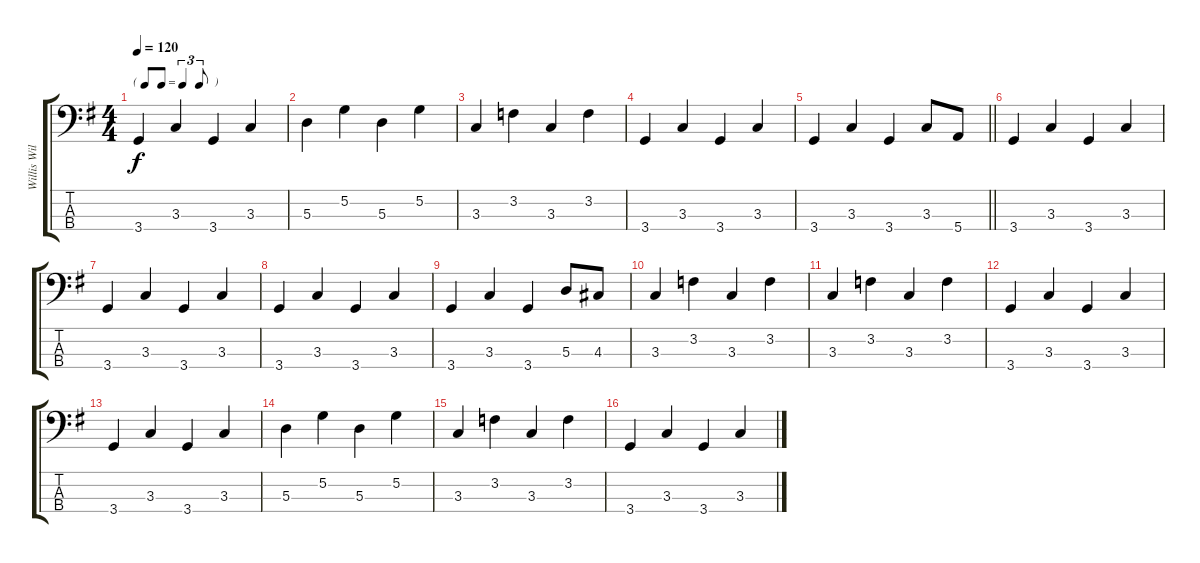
\track ("Willis Williams - Bass" "Willis Wil") {instrument electricbassfinger}
\staff {score tabs}
\tuning (G2 D2 A1 E1) {hide}
\ts (4 4)
\tf triplet8th
\tempo 120
\clef f4
\ks g
3.4.4{dy f} 3.3.4 3.4.4 3.3.4 |
5.3.4 5.2.4 5.3.4 5.2.4 |
3.3.4 3.2.4 3.3.4 3.2.4 |
3.4.4 3.3.4 3.4.4 3.3.4 |
\barLineRight lightlight
3.4.4 3.3.4 3.4.4 3.3.8 5.4.8 |
\section ("" " ")
3.4.4 3.3.4 3.4.4 3.3.4 |
3.4.4 3.3.4 3.4.4 3.3.4 |
3.4.4 3.3.4 3.4.4 3.3.4 |
3.4.4 3.3.4 3.4.4 5.3.8 4.3.8 |
3.3.4 3.2.4 3.3.4 3.2.4 |
3.3.4 3.2.4 3.3.4 3.2.4 |
3.4.4 3.3.4 3.4.4 3.3.4 |
3.4.4 3.3.4 3.4.4 3.3.4 |
5.3.4 5.2.4 5.3.4 5.2.4 |
3.3.4 3.2.4 3.3.4 3.2.4 |
3.4.4 3.3.4 3.4.4 3.3.4
